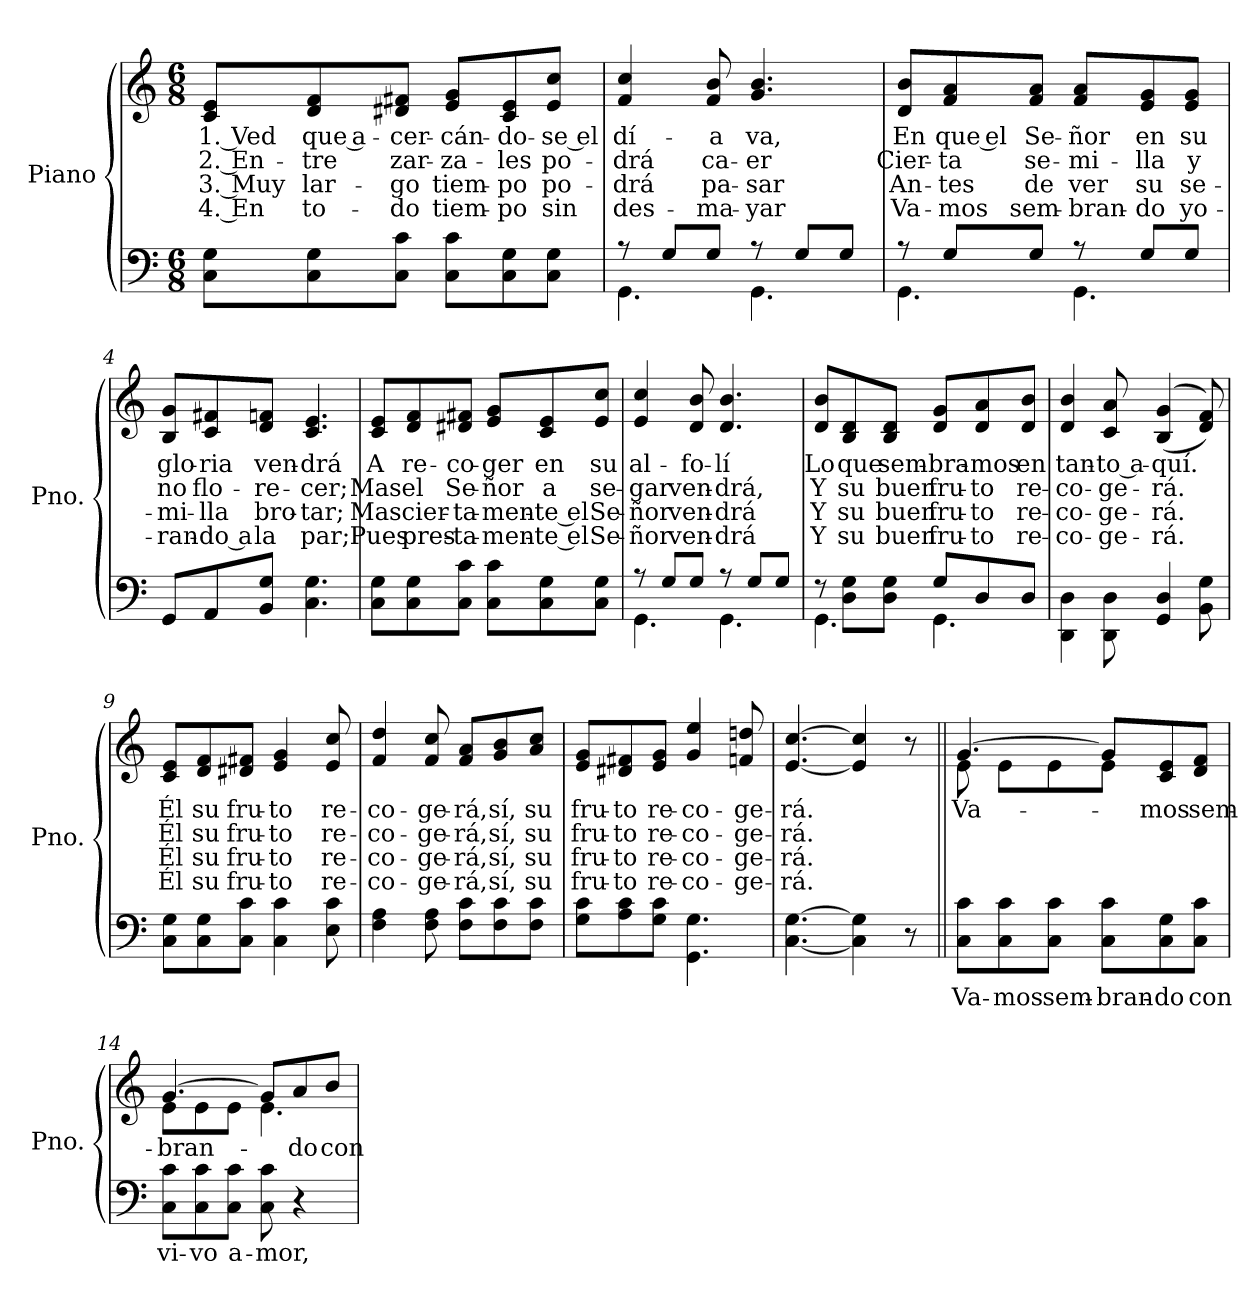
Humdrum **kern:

**kern	**text	**kern	**text	**text	**text	**text
*part1	*part1	*part1	*part1	*part1	*part1	*part1
*staff2	*staff2	*staff1	*staff1	*staff1	*staff1	*staff1
*I"Piano	*	*	*	*	*	*
*I'Pno.	*	*	*	*	*	*
*stria5	*	*stria5	*	*	*	*
*clefF4	*	*clefG2	*	*	*	*
*k[]	*	*k[]	*	*	*	*
*M6/8	*	*M6/8	*	*	*	*
=1	=1	=1	=1	=1	=1	=1
!	!	!	!LO:LY:b	!LO:LY:b	!LO:LY:b	!LO:LY:b
8C\ 8G\L	.	8c/ 8e/L	1. Ved	2. En-	3. Muy	4. En
!	!	!	!LO:LY:b	!LO:LY:b	!LO:LY:b	!LO:LY:b
8C\ 8G\	.	8d/ 8f/	que a-	-tre	lar-	to-
!	!	!	!LO:LY:b	!LO:LY:b	!LO:LY:b	!LO:LY:b
8C\ 8c\J	.	8d#X/ 8f#X/J	-cer-	zar-	-go	-do
!	!	!	!LO:LY:b	!LO:LY:b	!LO:LY:b	!LO:LY:b
8C\ 8c\L	.	8e/ 8g/L	-cán-	-za-	tiem-	tiem-
!	!	!	!LO:LY:b	!LO:LY:b	!LO:LY:b	!LO:LY:b
8C\ 8G\	.	8c/ 8e/	-do-	-les	-po	-po
!	!	!	!LO:LY:b	!LO:LY:b	!LO:LY:b	!LO:LY:b
8C\ 8G\J	.	8e/ 8cc/J	-se el	po-	po-	sin
=2	=2	=2	=2	=2	=2	=2
*^	*	*	*	*	*	*
!	!	!	!	!LO:LY:b	!LO:LY:b	!LO:LY:b	!LO:LY:b
8r	4.GG\	.	4f/ 4cc/	dí-	-drá	-drá	des-
8G/L	.	.	.	.	.	.	.
!	!	!	!	!LO:LY:b	!LO:LY:b	!LO:LY:b	!LO:LY:b
8G/J	.	.	8f/ 8b/	-a	ca-	pa-	-ma-
!	!	!	!	!LO:LY:b	!LO:LY:b	!LO:LY:b	!LO:LY:b
8r	4.GG\	.	4.g/ 4.b/	va,	-er	-sar	-yar
8G/L	.	.	.	.	.	.	.
8G/J	.	.	.	.	.	.	.
=3	=3	=3	=3	=3	=3	=3	=3
!	!	!	!	!LO:LY:b	!LO:LY:b	!LO:LY:b	!LO:LY:b
8r	4.GG\	.	8d/ 8b/L	En	Cier-	An-	Va-
!	!	!	!	!LO:LY:b	!LO:LY:b	!LO:LY:b	!LO:LY:b
8G/L	.	.	8f/ 8a/	que el	-ta	-tes	-mos
!	!	!	!	!LO:LY:b	!LO:LY:b	!LO:LY:b	!LO:LY:b
8G/J	.	.	8f/ 8a/J	Se-	se-	de	sem-
!	!	!	!	!LO:LY:b	!LO:LY:b	!LO:LY:b	!LO:LY:b
8r	4.GG\	.	8f/ 8a/L	-ñor	-mi-	ver	-bran-
!	!	!	!	!LO:LY:b	!LO:LY:b	!LO:LY:b	!LO:LY:b
8G/L	.	.	8e/ 8g/	en	-lla	su	-do
!	!	!	!	!LO:LY:b	!LO:LY:b	!LO:LY:b	!LO:LY:b
8G/J	.	.	8e/ 8g/J	su	y	se-	yo-
*v	*v	*	*	*	*	*	*
!!LO:LB:g=z
=4	=4	=4	=4	=4	=4	=4
!	!	!	!LO:LY:b	!LO:LY:b	!LO:LY:b	!LO:LY:b
8GG/L	.	8B/ 8g/L	glo-	no	-mi-	-ran-
!	!	!	!LO:LY:b	!LO:LY:b	!LO:LY:b	!LO:LY:b
8AA/	.	8c/ 8f#X/	-ria	flo-	-lla	-do a
!	!	!	!LO:LY:b	!LO:LY:b	!LO:LY:b	!LO:LY:b
8BB/ 8G/J	.	8d/ 8fn/J	ven-	-re-	bro-	la
!	!	!	!LO:LY:b	!LO:LY:b	!LO:LY:b	!LO:LY:b
4.C\ 4.G\	.	4.c/ 4.e/	-drá	-cer;	-tar;	par;
=5	=5	=5	=5	=5	=5	=5
!	!	!	!LO:LY:b	!LO:LY:b	!LO:LY:b	!LO:LY:b
8C\ 8G\L	.	8c/ 8e/L	A	Mas	Mas	Pues
!	!	!	!LO:LY:b	!LO:LY:b	!LO:LY:b	!LO:LY:b
8C\ 8G\	.	8d/ 8f/	re-	el	cier-	pres-
!	!	!	!LO:LY:b	!LO:LY:b	!LO:LY:b	!LO:LY:b
8C\ 8c\J	.	8d#X/ 8f#X/J	-co-	Se-	-ta-	-ta-
!	!	!	!LO:LY:b	!LO:LY:b	!LO:LY:b	!LO:LY:b
8C\ 8c\L	.	8e/ 8g/L	-ger	-ñor	-men-	-men-
!	!	!	!LO:LY:b	!LO:LY:b	!LO:LY:b	!LO:LY:b
8C\ 8G\	.	8c/ 8e/	en	a	-te el	-te el
!	!	!	!LO:LY:b	!LO:LY:b	!LO:LY:b	!LO:LY:b
8C\ 8G\J	.	8e/ 8cc/J	su	se-	Se-	Se-
=6	=6	=6	=6	=6	=6	=6
*^	*	*	*	*	*	*
!	!	!	!	!LO:LY:b	!LO:LY:b	!LO:LY:b	!LO:LY:b
8r	4.GG\	.	4e/ 4cc/	al-	-gar	-ñor	-ñor
8G/L	.	.	.	.	.	.	.
!	!	!	!	!LO:LY:b	!LO:LY:b	!LO:LY:b	!LO:LY:b
8G/J	.	.	8d/ 8b/	-fo-	ven-	ven-	ven-
!	!	!	!	!LO:LY:b	!LO:LY:b	!LO:LY:b	!LO:LY:b
8r	4.GG\	.	4.d/ 4.b/	-lí	-drá,	-drá	-drá
8G/L	.	.	.	.	.	.	.
8G/J	.	.	.	.	.	.	.
!!LO:LB:g=z
=7	=7	=7	=7	=7	=7	=7	=7
!	!	!	!	!LO:LY:b	!LO:LY:b	!LO:LY:b	!LO:LY:b
8r	4.GG\	.	8d/ 8b/L	Lo	Y	Y	Y
!	!	!	!	!LO:LY:b	!LO:LY:b	!LO:LY:b	!LO:LY:b
8D\ 8G\L	.	.	8B/ 8d/	que	su	su	su
!	!	!	!	!LO:LY:b	!LO:LY:b	!LO:LY:b	!LO:LY:b
8D\ 8G\J	.	.	8B/ 8d/J	sem-	buen	buen	buen
!	!	!	!	!LO:LY:b	!LO:LY:b	!LO:LY:b	!LO:LY:b
8G/L	4.GG\	.	8d/ 8g/L	-bra-	fru-	fru-	fru-
!	!	!	!	!LO:LY:b	!LO:LY:b	!LO:LY:b	!LO:LY:b
8D/	.	.	8d/ 8a/	-mos	-to	-to	-to
!	!	!	!	!LO:LY:b	!LO:LY:b	!LO:LY:b	!LO:LY:b
8D/J	.	.	8d/ 8b/J	en	re-	re-	re-
*v	*v	*	*	*	*	*	*
=8	=8	=8	=8	=8	=8	=8
!	!	!	!LO:LY:b	!LO:LY:b	!LO:LY:b	!LO:LY:b
4DD\ 4D\	.	4d/ 4b/	tan-	-co-	-co-	-co-
!	!	!	!LO:LY:b	!LO:LY:b	!LO:LY:b	!LO:LY:b
8DD\ 8D\	.	8c/ 8a/	-to a-	-ge-	-ge-	-ge-
!	!	!	!LO:LY:b	!LO:LY:b	!LO:LY:b	!LO:LY:b
4GG/ 4D/	.	((>4B/ 4g/	-quí.	-rá.	-rá.	-rá.
8BB\ 8G\	.	8d/ 8f/))	.	.	.	.
=9	=9	=9	=9	=9	=9	=9
!	!	!	!LO:LY:b	!LO:LY:b	!LO:LY:b	!LO:LY:b
8C\ 8G\L	.	8c/ 8e/L	Él	Él	Él	Él
!	!	!	!LO:LY:b	!LO:LY:b	!LO:LY:b	!LO:LY:b
8C\ 8G\	.	8d/ 8f/	su	su	su	su
!	!	!	!LO:LY:b	!LO:LY:b	!LO:LY:b	!LO:LY:b
8C\ 8c\J	.	8d#X/ 8f#X/J	fru-	fru-	fru-	fru-
!	!	!	!LO:LY:b	!LO:LY:b	!LO:LY:b	!LO:LY:b
4C\ 4c\	.	4e/ 4g/	-to	-to	-to	-to
!	!	!	!LO:LY:b	!LO:LY:b	!LO:LY:b	!LO:LY:b
8E\ 8c\	.	8e/ 8cc/	re-	re-	re-	re-
!!LO:LB:g=z
=10	=10	=10	=10	=10	=10	=10
!	!	!	!LO:LY:b	!LO:LY:b	!LO:LY:b	!LO:LY:b
4F\ 4A\	.	4f/ 4dd/	-co-	-co-	-co-	-co-
!	!	!	!LO:LY:b	!LO:LY:b	!LO:LY:b	!LO:LY:b
8F\ 8A\	.	8f/ 8cc/	-ge-	-ge-	-ge-	-ge-
!	!	!	!LO:LY:b	!LO:LY:b	!LO:LY:b	!LO:LY:b
8F\ 8c\L	.	8f/ 8a/L	-rá,	-rá,	-rá,	-rá,
!	!	!	!LO:LY:b	!LO:LY:b	!LO:LY:b	!LO:LY:b
8F\ 8c\	.	8g/ 8b/	sí,	sí,	sí,	sí,
!	!	!	!LO:LY:b	!LO:LY:b	!LO:LY:b	!LO:LY:b
8F\ 8c\J	.	8a/ 8cc/J	su	su	su	su
=11	=11	=11	=11	=11	=11	=11
!	!	!	!LO:LY:b	!LO:LY:b	!LO:LY:b	!LO:LY:b
8G\ 8c\L	.	8e/ 8g/L	fru-	fru-	fru-	fru-
!	!	!	!LO:LY:b	!LO:LY:b	!LO:LY:b	!LO:LY:b
8A\ 8c\	.	8d#X/ 8f#X/	-to	-to	-to	-to
!	!	!	!LO:LY:b	!LO:LY:b	!LO:LY:b	!LO:LY:b
8G\ 8c\J	.	8e/ 8g/J	re-	re-	re-	re-
!	!	!	!LO:LY:b	!LO:LY:b	!LO:LY:b	!LO:LY:b
4.GG\ 4.G\	.	4g/ 4ee/	-co-	-co-	-co-	-co-
!	!	!	!LO:LY:b	!LO:LY:b	!LO:LY:b	!LO:LY:b
.	.	8fn/ 8ddn/	-ge-	-ge-	-ge-	-ge-
=12	=12	=12	=12	=12	=12	=12
!	!	!	!LO:LY:b	!LO:LY:b	!LO:LY:b	!LO:LY:b
[4.C\ [4.G\	.	[4.e/ [4.cc/	-rá.	-rá.	-rá.	-rá.
4C\] 4G\]	.	4e/] 4cc/]	.	.	.	.
8r	.	8r	.	.	.	.
!!LO:PB:g=z
=13||	=13||	=13||	=13||	=13||	=13||	=13||
!	!	!LO:TX:a:t=Coro	!	!	!	!
!	!LO:LY:b	!	!LO:LY:b	!	!	!
*	*	*^	*	*	*	*
8C\ 8c\L	Va-	[4.g/	8e\	Va-	.	.	.
!	!LO:LY:b	!	!	!	!	!	!
8C\ 8c\	-mos	.	8e\L	.	.	.	.
!	!LO:LY:b	!	!	!	!	!	!
8C\ 8c\J	sem-	.	8e\	.	.	.	.
!	!LO:LY:b	!	!	!	!	!	!
8C\ 8c\L	-bran-	8g/L]	8e\J	.	.	.	.
!	!LO:LY:b	!	!	!LO:LY:b	!	!	!
8C\ 8G\	-do	8c/ 8e/	4ryy	-mos	.	.	.
!	!LO:LY:b	!	!	!LO:LY:b	!	!	!
8C\ 8c\J	con	8d/ 8f/J	.	sem-	.	.	.
=14	=14	=14	=14	=14	=14	=14	=14
!	!LO:LY:b	!	!	!LO:LY:b	!	!	!
8C\ 8c\L	vi-	[4.g/	8e\L	-bran-	.	.	.
!	!LO:LY:b	!	!	!	!	!	!
8C\ 8c\	-vo	.	8e\	.	.	.	.
!	!LO:LY:b	!	!	!	!	!	!
8C\ 8c\J	a-	.	8e\J	.	.	.	.
!	!LO:LY:b	!	!	!	!	!	!
8C\ 8c\	-mor,	8g/L]	4.e\	.	.	.	.
!	!	!	!	!LO:LY:b	!	!	!
4r	.	8a/	.	-do	.	.	.
!	!	!	!	!LO:LY:b	!	!	!
.	.	8b/J	.	con	.	.	.
*	*	*v	*v	*	*	*	*
=	=	=	=	=	=	=
*-	*-	*-	*-	*-	*-	*-
